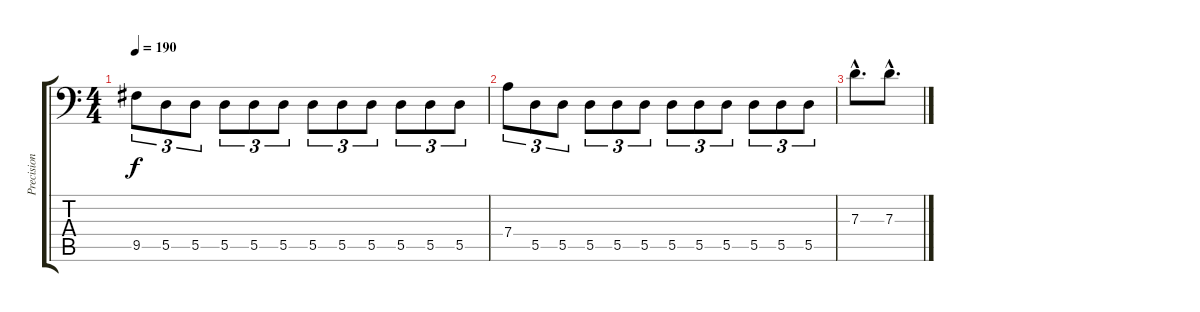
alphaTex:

\track ("Precision Bass '89 Black" "Precision ") {instrument electricbassfinger}
\staff {score tabs}
\tuning (E3 B2 G2 D2 A1 E1) {hide}
\ts (4 4)
\tempo 190
\clef f4
\ks c
9.5.8{tu (3 2) dy f} 5.5.8{tu (3 2)} 5.5.8{tu (3 2)} 5.5.8{tu (3 2)} 5.5.8{tu (3 2)} 5.5.8{tu (3 2)} 5.5.8{tu (3 2)} 5.5.8{tu (3 2)} 5.5.8{tu (3 2)} 5.5.8{tu (3 2)} 5.5.8{tu (3 2)} 5.5.8{tu (3 2)} |
7.4.8{tu (3 2)} 5.5.8{tu (3 2)} 5.5.8{tu (3 2)} 5.5.8{tu (3 2)} 5.5.8{tu (3 2)} 5.5.8{tu (3 2)} 5.5.8{tu (3 2)} 5.5.8{tu (3 2)} 5.5.8{tu (3 2)} 5.5.8{tu (3 2)} 5.5.8{tu (3 2)} 5.5.8{tu (3 2)} |
7.3{hac}.8{d} 7.3{hac}.8{d}
